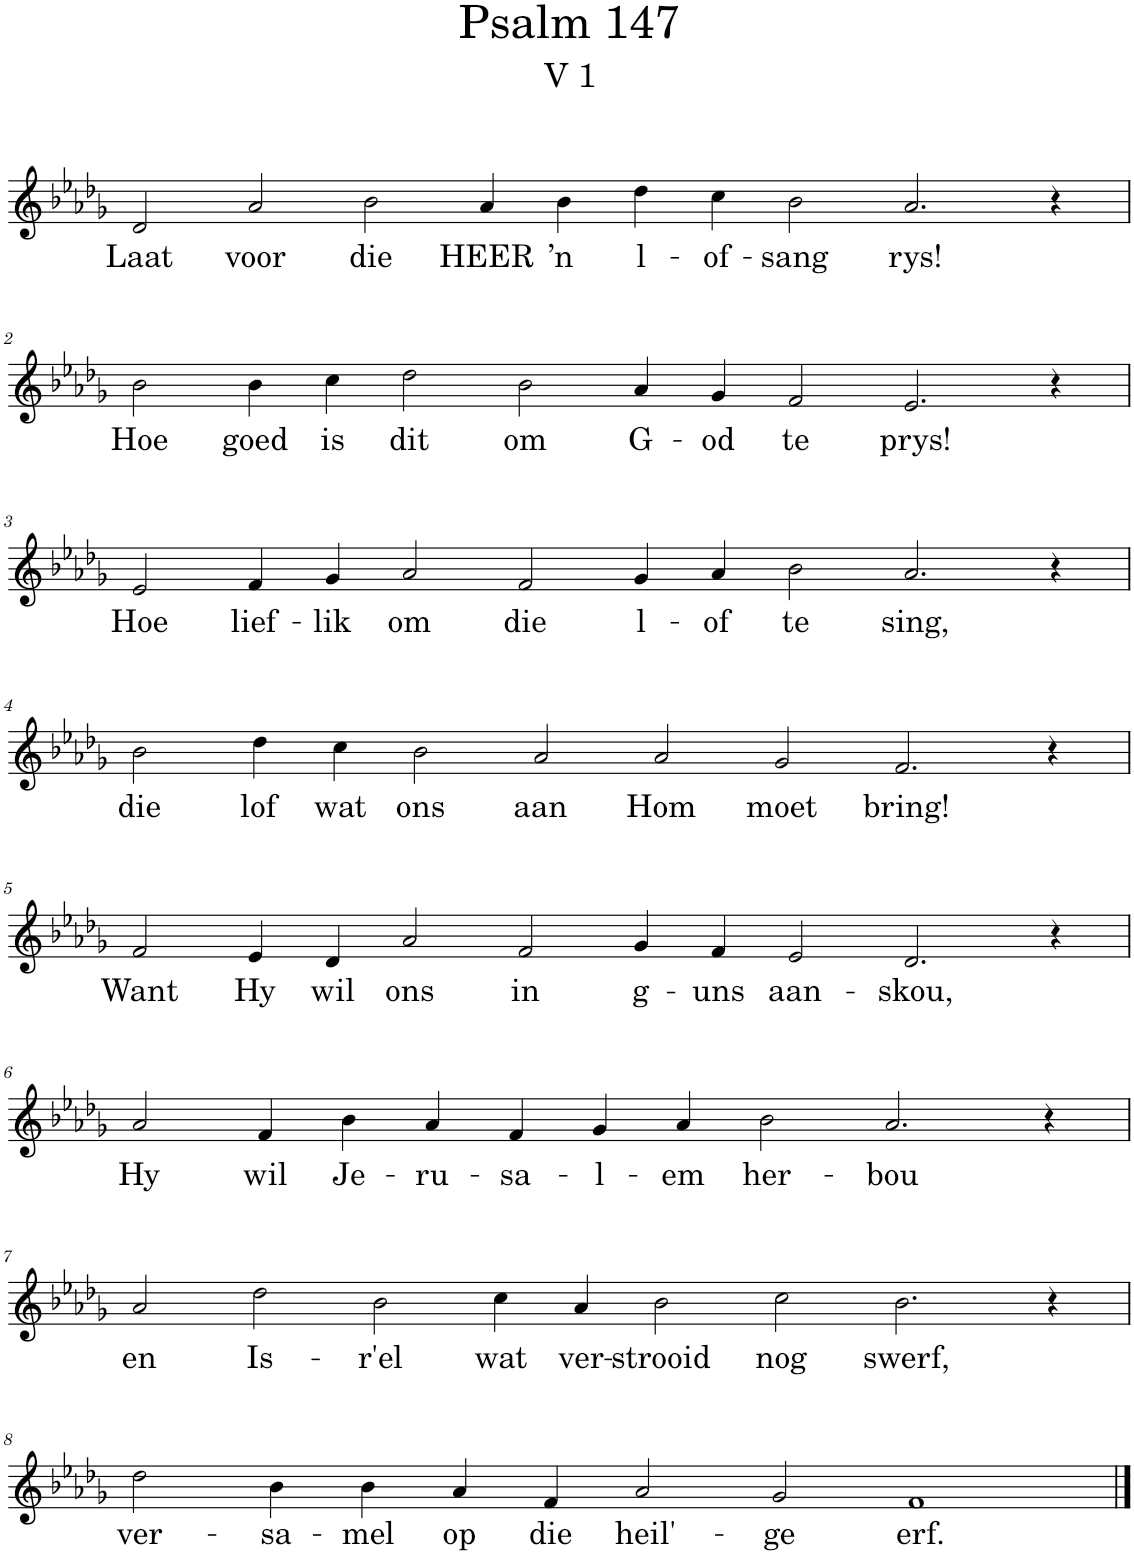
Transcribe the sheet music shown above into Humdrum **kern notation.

**kern	**text
*part1	*part1
*staff1	*staff1
*I"Pipe Organ	*
*I'Org.	*
*clefG2	*
*k[b-e-a-d-g-]	*
*M16/4	*
=1	=1
!	!LO:LY:b
2d-/	Laat
!	!LO:LY:b
2a-/	voor
!	!LO:LY:b
2b-\	die
!	!LO:LY:b
4a-/	HEER
!	!LO:LY:b
4b-\	’n
!	!LO:LY:b
4dd-\	l-
!	!LO:LY:b
4cc\	-of-
!	!LO:LY:b
2b-\	-sang
!	!LO:LY:b
2.a-/	rys!
4r	.
!!LO:LB:g=z
=2	=2
!	!LO:LY:b
2b-\	Hoe
!	!LO:LY:b
4b-\	goed
!	!LO:LY:b
4cc\	is
!	!LO:LY:b
2dd-\	dit
!	!LO:LY:b
2b-\	om
!	!LO:LY:b
4a-/	G-
!	!LO:LY:b
4g-/	-od
!	!LO:LY:b
2f/	te
!	!LO:LY:b
2.e-/	prys!
4r	.
!!LO:LB:g=z
=3	=3
!	!LO:LY:b
2e-/	Hoe
!	!LO:LY:b
4f/	lief-
!	!LO:LY:b
4g-/	-lik
!	!LO:LY:b
2a-/	om
!	!LO:LY:b
2f/	die
!	!LO:LY:b
4g-/	l-
!	!LO:LY:b
4a-/	-of
!	!LO:LY:b
2b-\	te
!	!LO:LY:b
2.a-/	sing,
4r	.
!!LO:LB:g=z
=4	=4
!	!LO:LY:b
2b-\	die
!	!LO:LY:b
4dd-\	lof
!	!LO:LY:b
4cc\	wat
!	!LO:LY:b
2b-\	ons
!	!LO:LY:b
2a-/	aan
!	!LO:LY:b
2a-/	Hom
!	!LO:LY:b
2g-/	moet
!	!LO:LY:b
2.f/	bring!
4r	.
!!LO:LB:g=z
=5	=5
!	!LO:LY:b
2f/	Want
!	!LO:LY:b
4e-/	Hy
!	!LO:LY:b
4d-/	wil
!	!LO:LY:b
2a-/	ons
!	!LO:LY:b
2f/	in
!	!LO:LY:b
4g-/	g-
!	!LO:LY:b
4f/	-uns
!	!LO:LY:b
2e-/	aan-
!	!LO:LY:b
2.d-/	-skou,
4r	.
!!LO:LB:g=z
=6	=6
*M14/4	*
!	!LO:LY:b
2a-/	Hy
!	!LO:LY:b
4f/	wil
!	!LO:LY:b
4b-\	Je-
!	!LO:LY:b
4a-/	-ru-
!	!LO:LY:b
4f/	-sa-
!	!LO:LY:b
4g-/	-l-
!	!LO:LY:b
4a-/	-em
!	!LO:LY:b
2b-\	her-
!	!LO:LY:b
2.a-/	-bou
4r	.
!!LO:LB:g=z
=7	=7
*M16/4	*
!	!LO:LY:b
2a-/	en
!	!LO:LY:b
2dd-\	Is-
!	!LO:LY:b
2b-\	-r'el
!	!LO:LY:b
4cc\	wat
!	!LO:LY:b
4a-/	ver-
!	!LO:LY:b
2b-\	-strooid
!	!LO:LY:b
2cc\	nog
!	!LO:LY:b
2.b-\	swerf,
4r	.
!!LO:LB:g=z
=8	=8
*M14/4	*
!	!LO:LY:b
2dd-\	ver-
!	!LO:LY:b
4b-\	-sa-
!	!LO:LY:b
4b-\	-mel
!	!LO:LY:b
4a-/	op
!	!LO:LY:b
4f/	die
!	!LO:LY:b
2a-/	heil'-
!	!LO:LY:b
2g-/	-ge
!	!LO:LY:b
1f	erf.
==	==
*-	*-
